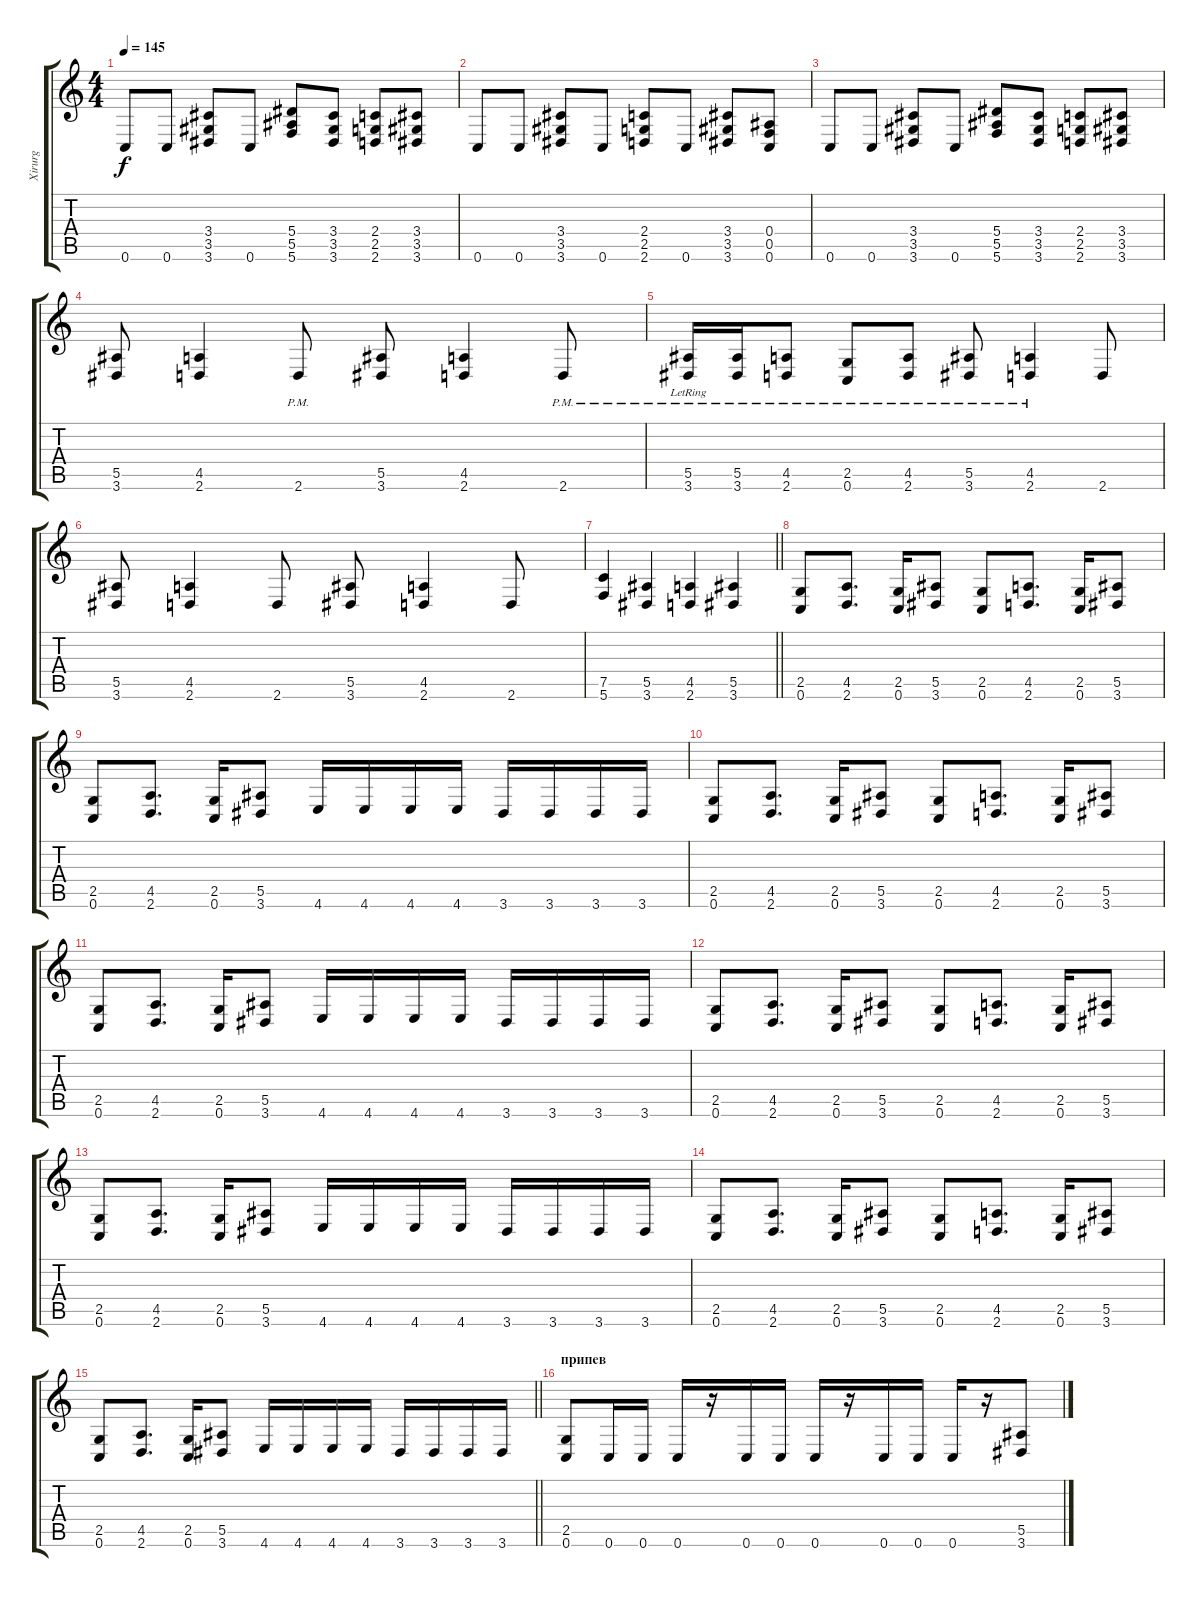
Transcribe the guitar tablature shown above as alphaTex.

\track ("Xirurg" "Xirurg") {instrument distortionguitar}
\staff {score tabs}
\tuning (C4 G3 Eb3 Bb2 F2 C2) {hide}
\ts (4 4)
\tempo 145
\clef g2
\ks c
0.6.8{dy f} 0.6.8 (3.4 3.5 3.6).8 0.6.8 (5.4 5.5 5.6).8 (3.4 3.5 3.6).8 (2.4 2.5 2.6).8 (3.4 3.5 3.6).8 |
0.6.8 0.6.8 (3.4 3.5 3.6).8 0.6.8 (2.4 2.5 2.6).8 0.6.8 (3.4 3.5 3.6).8 (0.4 0.5 0.6).8 |
0.6.8 0.6.8 (3.4 3.5 3.6).8 0.6.8 (5.4 5.5 5.6).8 (3.4 3.5 3.6).8 (2.4 2.5 2.6).8 (3.4 3.5 3.6).8 |
(5.5 3.6).8 (4.5 2.6).4 2.6{pm}.8 (5.5 3.6).8 (4.5 2.6).4 2.6{pm}.8 |
(5.5{pm lr} 3.6{pm lr}).16 (5.5{pm} 3.6{pm}).16 (4.5{pm} 2.6{pm}).8 (2.5{pm} 0.6{pm}).8 (4.5{pm} 2.6{pm}).8 (5.5{pm} 3.6{pm}).8 (4.5{pm} 2.6{pm}).4 2.6.8 |
(5.5 3.6).8 (4.5 2.6).4 2.6.8 (5.5 3.6).8 (4.5 2.6).4 2.6.8 |
\barLineRight lightlight
(7.5 5.6).4 (5.5 3.6).4 (4.5 2.6).4 (5.5 3.6).4 |
(2.5 0.6).8 (4.5 2.6).8{d} (2.5 0.6).16 (5.5 3.6).8 (2.5 0.6).8 (4.5 2.6).8{d} (2.5 0.6).16 (5.5 3.6).8 |
(2.5 0.6).8 (4.5 2.6).8{d} (2.5 0.6).16 (5.5 3.6).8 4.6.16 4.6.16 4.6.16 4.6.16 3.6.16 3.6.16 3.6.16 3.6.16 |
(2.5 0.6).8 (4.5 2.6).8{d} (2.5 0.6).16 (5.5 3.6).8 (2.5 0.6).8 (4.5 2.6).8{d} (2.5 0.6).16 (5.5 3.6).8 |
(2.5 0.6).8 (4.5 2.6).8{d} (2.5 0.6).16 (5.5 3.6).8 4.6.16 4.6.16 4.6.16 4.6.16 3.6.16 3.6.16 3.6.16 3.6.16 |
(2.5 0.6).8 (4.5 2.6).8{d} (2.5 0.6).16 (5.5 3.6).8 (2.5 0.6).8 (4.5 2.6).8{d} (2.5 0.6).16 (5.5 3.6).8 |
(2.5 0.6).8 (4.5 2.6).8{d} (2.5 0.6).16 (5.5 3.6).8 4.6.16 4.6.16 4.6.16 4.6.16 3.6.16 3.6.16 3.6.16 3.6.16 |
(2.5 0.6).8 (4.5 2.6).8{d} (2.5 0.6).16 (5.5 3.6).8 (2.5 0.6).8 (4.5 2.6).8{d} (2.5 0.6).16 (5.5 3.6).8 |
\barLineRight lightlight
(2.5 0.6).8 (4.5 2.6).8{d} (2.5 0.6).16 (5.5 3.6).8 4.6.16 4.6.16 4.6.16 4.6.16 3.6.16 3.6.16 3.6.16 3.6.16 |
\section ("" "припев")
(2.5 0.6).8 0.6.16 0.6.16 0.6.16 r.16 0.6.16 0.6.16 0.6.16 r.16 0.6.16 0.6.16 0.6.16 r.16 (5.5{sl} 3.6{sl}).8
